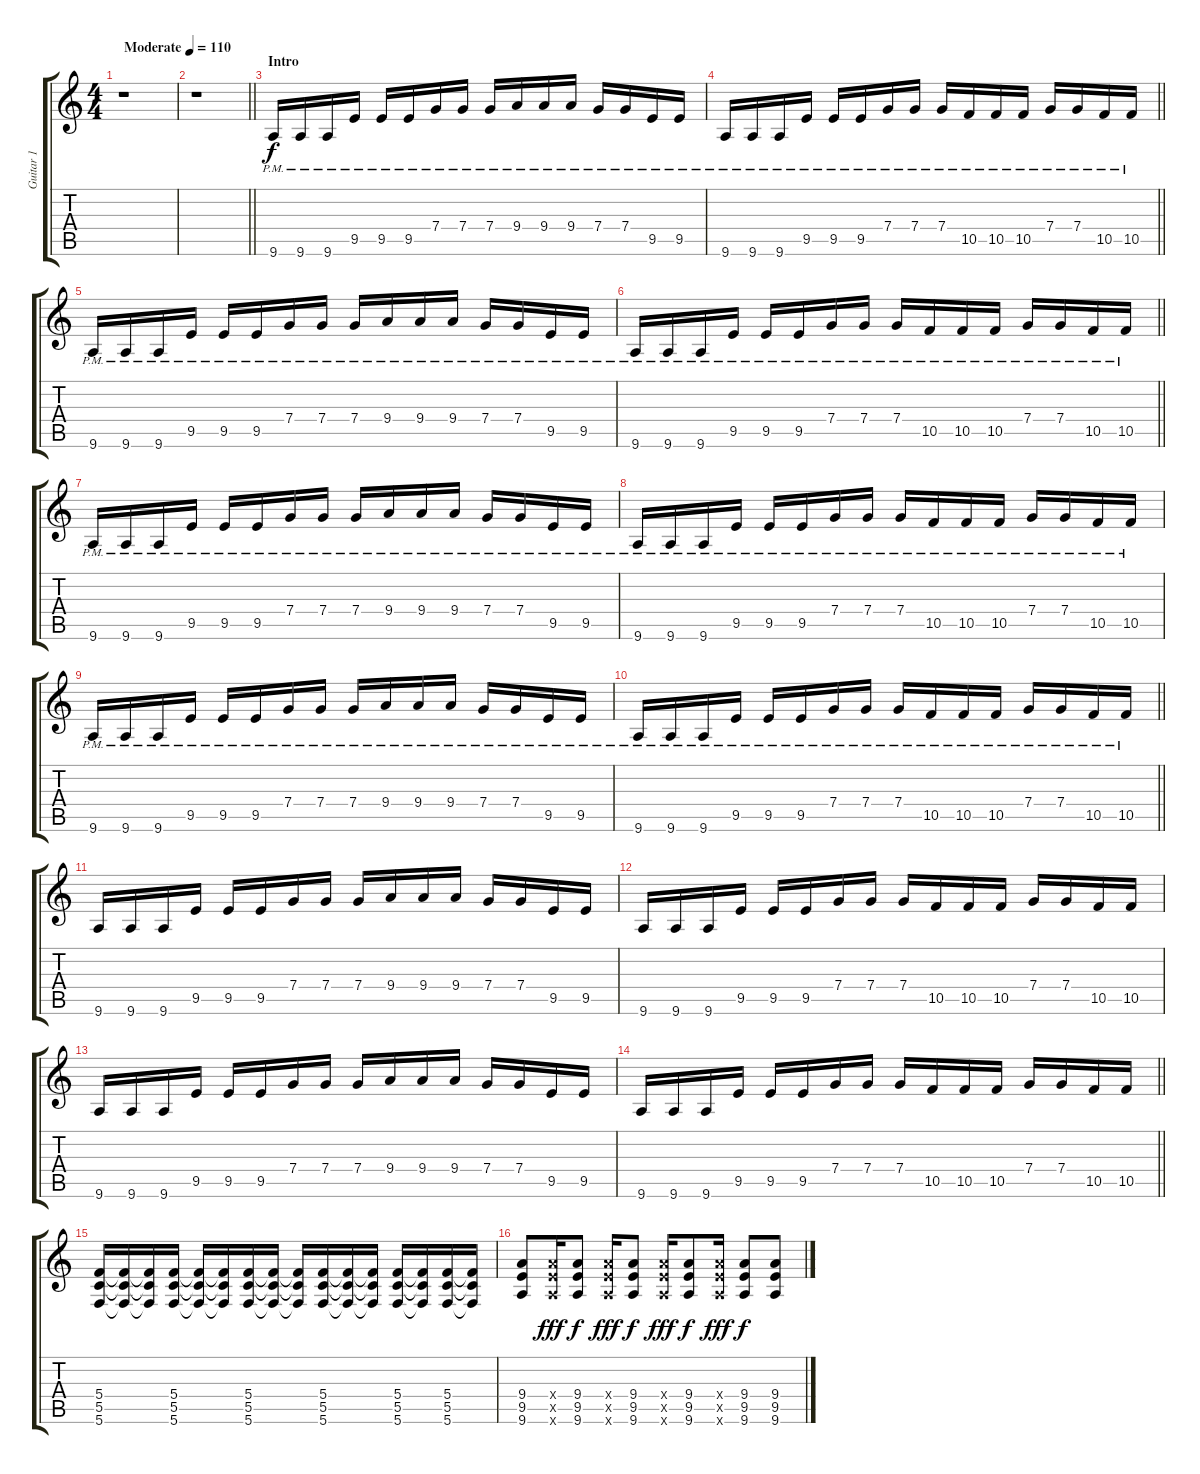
\track ("Guitar 1" "Guitar 1") {instrument distortionguitar}
\staff {score tabs}
\tuning (D4 A3 F3 C3 G2 C2) {hide}
\ts (4 4)
\tempo (110 "Moderate")
\clef g2
\ks c
r.1{dy f instrument distortionguitar} |
\barLineRight lightlight
r.1 |
\section ("" "Intro")
9.6{pm}.16{balance 8} 9.6{pm}.16 9.6{pm}.16 9.5{pm}.16 9.5{pm}.16 9.5{pm}.16 7.4{pm}.16 7.4{pm}.16 7.4{pm}.16 9.4{pm}.16 9.4{pm}.16 9.4{pm}.16 7.4{pm}.16 7.4{pm}.16 9.5{pm}.16 9.5{pm}.16 |
\barLineRight lightlight
9.6{pm}.16 9.6{pm}.16 9.6{pm}.16 9.5{pm}.16 9.5{pm}.16 9.5{pm}.16 7.4{pm}.16 7.4{pm}.16 7.4{pm}.16 10.5{pm}.16 10.5{pm}.16 10.5{pm}.16 7.4{pm}.16 7.4{pm}.16 10.5{pm}.16 10.5{pm}.16 |
9.6{pm}.16 9.6{pm}.16 9.6{pm}.16 9.5{pm}.16 9.5{pm}.16 9.5{pm}.16 7.4{pm}.16 7.4{pm}.16 7.4{pm}.16 9.4{pm}.16 9.4{pm}.16 9.4{pm}.16 7.4{pm}.16 7.4{pm}.16 9.5{pm}.16 9.5{pm}.16 |
\barLineRight lightlight
9.6{pm}.16 9.6{pm}.16 9.6{pm}.16 9.5{pm}.16 9.5{pm}.16 9.5{pm}.16 7.4{pm}.16 7.4{pm}.16 7.4{pm}.16 10.5{pm}.16 10.5{pm}.16 10.5{pm}.16 7.4{pm}.16 7.4{pm}.16 10.5{pm}.16 10.5{pm}.16 |
9.6{pm}.16{volume 16} 9.6{pm}.16 9.6{pm}.16 9.5{pm}.16 9.5{pm}.16 9.5{pm}.16 7.4{pm}.16 7.4{pm}.16 7.4{pm}.16 9.4{pm}.16 9.4{pm}.16 9.4{pm}.16 7.4{pm}.16 7.4{pm}.16 9.5{pm}.16 9.5{pm}.16 |
9.6{pm}.16 9.6{pm}.16 9.6{pm}.16 9.5{pm}.16 9.5{pm}.16 9.5{pm}.16 7.4{pm}.16 7.4{pm}.16 7.4{pm}.16 10.5{pm}.16 10.5{pm}.16 10.5{pm}.16 7.4{pm}.16 7.4{pm}.16 10.5{pm}.16 10.5{pm}.16 |
9.6{pm}.16 9.6{pm}.16 9.6{pm}.16 9.5{pm}.16 9.5{pm}.16 9.5{pm}.16 7.4{pm}.16 7.4{pm}.16 7.4{pm}.16 9.4{pm}.16 9.4{pm}.16 9.4{pm}.16 7.4{pm}.16 7.4{pm}.16 9.5{pm}.16 9.5{pm}.16 |
\barLineRight lightlight
9.6{pm}.16 9.6{pm}.16 9.6{pm}.16 9.5{pm}.16 9.5{pm}.16 9.5{pm}.16 7.4{pm}.16 7.4{pm}.16 7.4{pm}.16 10.5{pm}.16 10.5{pm}.16 10.5{pm}.16 7.4{pm}.16 7.4{pm}.16 10.5{pm}.16 10.5{pm}.16 |
9.6.16 9.6.16 9.6.16 9.5.16 9.5.16 9.5.16 7.4.16 7.4.16 7.4.16 9.4.16 9.4.16 9.4.16 7.4.16 7.4.16 9.5.16 9.5.16 |
9.6.16 9.6.16 9.6.16 9.5.16 9.5.16 9.5.16 7.4.16 7.4.16 7.4.16 10.5.16 10.5.16 10.5.16 7.4.16 7.4.16 10.5.16 10.5.16 |
9.6.16 9.6.16 9.6.16 9.5.16 9.5.16 9.5.16 7.4.16 7.4.16 7.4.16 9.4.16 9.4.16 9.4.16 7.4.16 7.4.16 9.5.16 9.5.16 |
\barLineRight lightlight
9.6.16 9.6.16 9.6.16 9.5.16 9.5.16 9.5.16 7.4.16 7.4.16 7.4.16 10.5.16 10.5.16 10.5.16 7.4.16 7.4.16 10.5.16 10.5.16 |
(5.4 5.5 5.6).16{volume 10} (5.4{t} 5.5{t} 5.6{t}).16 (5.4{t} 5.5{t} 5.6{t}).16 (5.4 5.5 5.6).16 (5.4{t} 5.5{t} 5.6{t}).16 (5.4{t} 5.5{t} 5.6{t}).16 (5.4 5.5 5.6).16 (5.4{t} 5.5{t} 5.6{t}).16 (5.4{t} 5.5{t} 5.6{t}).16 (5.4 5.5 5.6).16 (5.4{t} 5.5{t} 5.6{t}).16 (5.4{t} 5.5{t} 5.6{t}).16 (5.4 5.5 5.6).16 (5.4{t} 5.5{t} 5.6{t}).16 (5.4 5.5 5.6).16 (5.4{t} 5.5{t} 5.6{t}).16 |
(9.4 9.5 9.6).8{balance 14} (9.4{x} 9.5{x} 9.6{x}).16{dy fff} (9.4 9.5 9.6).8{dy f} (9.4{x} 9.5{x} 9.6{x}).16{dy fff} (9.4 9.5 9.6).8{dy f} (9.4{x} 9.5{x} 9.6{x}).16{dy fff} (9.4 9.5 9.6).8{dy f} (9.4{x} 9.5{x} 9.6{x}).16{dy fff} (9.4 9.5 9.6).8{dy f} (9.4 9.5 9.6).8
